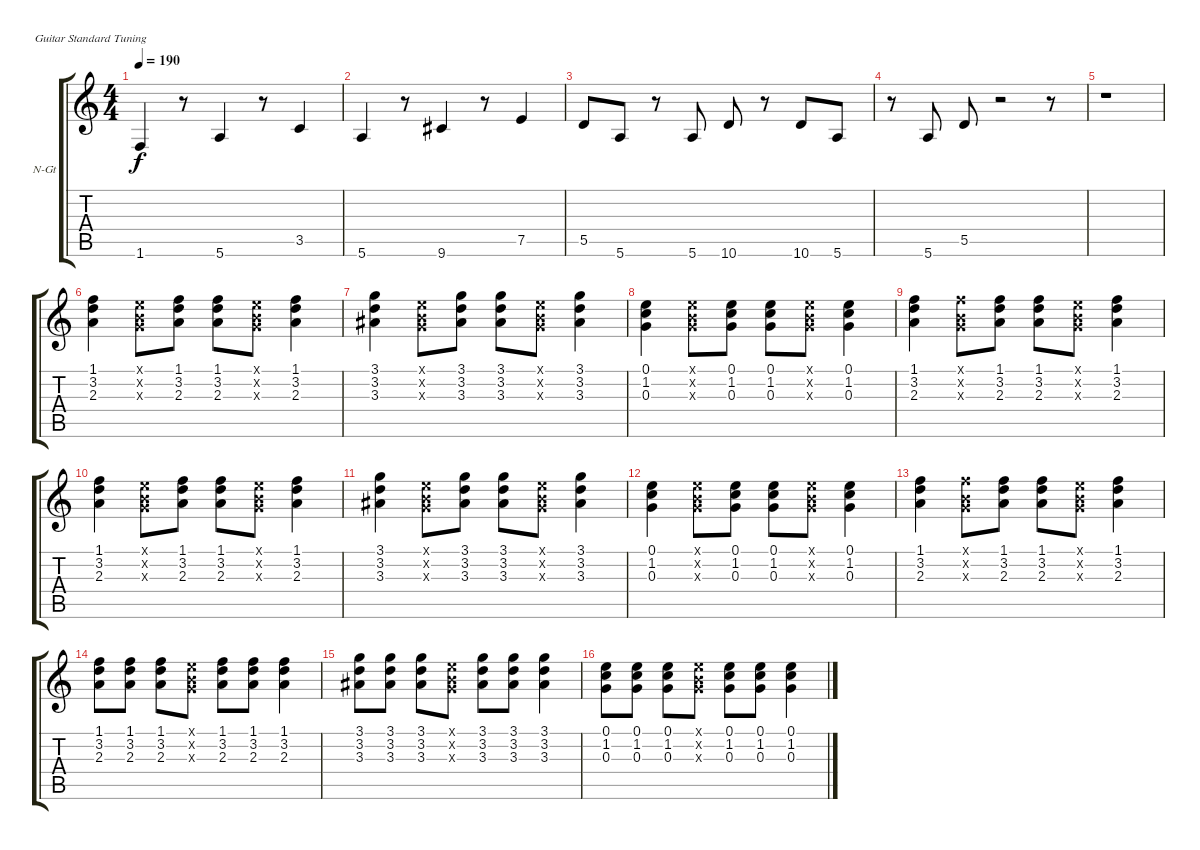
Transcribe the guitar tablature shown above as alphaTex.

\bracketExtendMode groupsimilarinstruments
\firstSystemTrackNameOrientation horizontal
\otherSystemsTrackNameOrientation horizontal
\track ("Gabriela" "N-Gt") {instrument acousticguitarnylon}
\staff {score tabs}
\tuning (E4 B3 G3 D3 A2 E2)
\ts (4 4)
\tempo 190
\clef g2
\ks c
1.6.4{dy f} r.8 5.6.4 r.8 3.5.4 |
5.6.4 r.8 9.6.4 r.8 7.5.4 |
5.5.8 5.6.8 r.8 5.6.8 10.6.8 r.8 10.6.8 5.6.8 |
r.8 5.6.8 5.5.8 r.2 r.8 |
r.1 |
(1.1 3.2 2.3).4 (0.1{x} 0.2{x} 0.3{x}).8 (1.1 3.2 2.3).8 (1.1 3.2 2.3).8 (0.1{x} 0.2{x} 0.3{x}).8 (1.1 3.2 2.3).4 |
(3.1 3.2 3.3).4 (0.1{x} 0.2{x} 0.3{x}).8 (3.1 3.2 3.3).8 (3.1 3.2 3.3).8 (0.1{x} 0.2{x} 0.3{x}).8 (3.1 3.2 3.3).4 |
(0.1 1.2 0.3).4 (0.1{x} 0.2{x} 0.3{x}).8 (0.1 1.2 0.3).8 (0.1 1.2 0.3).8 (0.1{x} 0.2{x} 0.3{x}).8 (0.1 1.2 0.3).4 |
(1.1 3.2 2.3).4 (1.1{x} 0.2{x} 0.3{x}).8 (1.1 3.2 2.3).8 (1.1 3.2 2.3).8 (0.1{x} 0.2{x} 0.3{x}).8 (1.1 3.2 2.3).4 |
(1.1 3.2 2.3).4 (0.1{x} 0.2{x} 0.3{x}).8 (1.1 3.2 2.3).8 (1.1 3.2 2.3).8 (0.1{x} 0.2{x} 0.3{x}).8 (1.1 3.2 2.3).4 |
(3.1 3.2 3.3).4 (0.1{x} 0.2{x} 0.3{x}).8 (3.1 3.2 3.3).8 (3.1 3.2 3.3).8 (0.1{x} 0.2{x} 0.3{x}).8 (3.1 3.2 3.3).4 |
(0.1 1.2 0.3).4 (0.1{x} 0.2{x} 0.3{x}).8 (0.1 1.2 0.3).8 (0.1 1.2 0.3).8 (0.1{x} 0.2{x} 0.3{x}).8 (0.1 1.2 0.3).4 |
(1.1 3.2 2.3).4 (1.1{x} 0.2{x} 0.3{x}).8 (1.1 3.2 2.3).8 (1.1 3.2 2.3).8 (0.1{x} 0.2{x} 0.3{x}).8 (1.1 3.2 2.3).4 |
(1.1 3.2 2.3).8 (1.1 3.2 2.3).8 (1.1 3.2 2.3).8 (0.1{x} 0.2{x} 0.3{x}).8 (1.1 3.2 2.3).8 (1.1 3.2 2.3).8 (1.1 3.2 2.3).4 |
(3.1 3.2 3.3).8 (3.1 3.2 3.3).8 (3.1 3.2 3.3).8 (0.1{x} 0.2{x} 0.3{x}).8 (3.1 3.2 3.3).8 (3.1 3.2 3.3).8 (3.1 3.2 3.3).4 |
(0.1 1.2 0.3).8 (0.1 1.2 0.3).8 (0.1 1.2 0.3).8 (0.1{x} 0.2{x} 0.3{x}).8 (0.1 1.2 0.3).8 (0.1 1.2 0.3).8 (0.1 1.2 0.3).4
